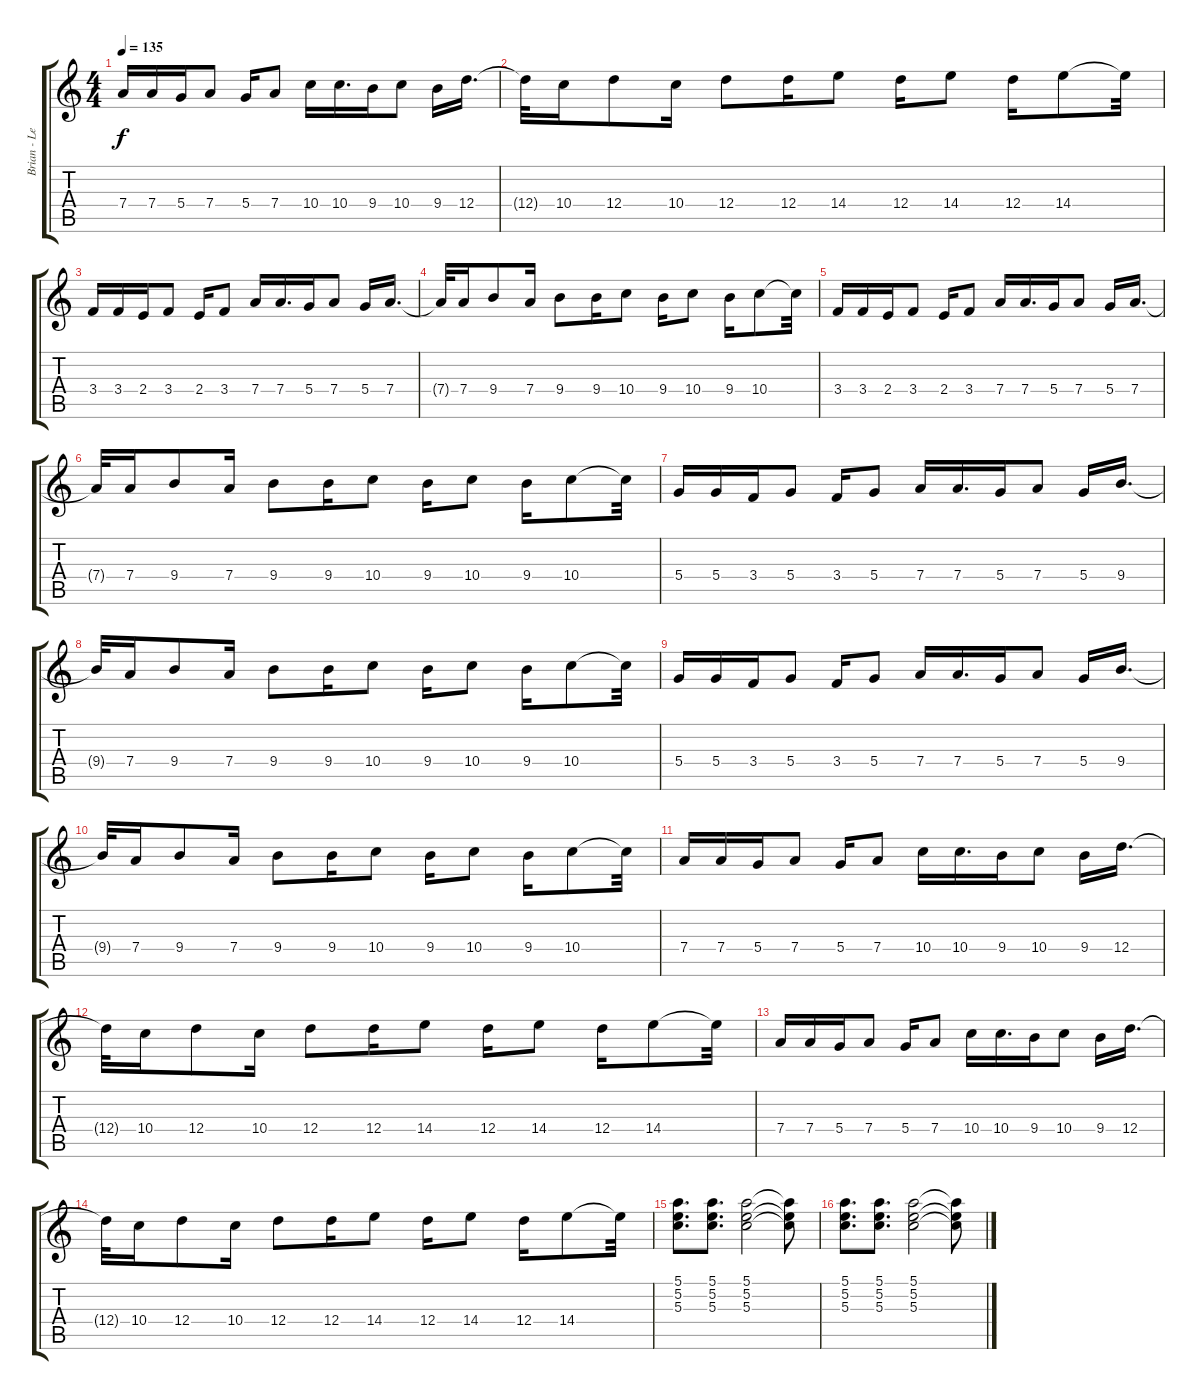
\track ("Brian - Lead Guitar" "Brian - Le") {instrument electricguitarjazz}
\staff {score tabs}
\tuning (E4 B3 G3 D3 A2 D2) {hide}
\ts (4 4)
\tempo 135
\clef g2
\ks c
7.4.16{dy f} 7.4.16 5.4.16 7.4.8 5.4.16 7.4.8 10.4.16 10.4.16{d} 9.4.16 10.4.8 9.4.16 12.4.16{d} |
12.4{t}.32 10.4.16 12.4.8 10.4.16 12.4.8 12.4.16 14.4.8 12.4.16 14.4.8 12.4.16 14.4.8 14.4{t}.32 |
3.4.16 3.4.16 2.4.16 3.4.8 2.4.16 3.4.8 7.4.16 7.4.16{d} 5.4.16 7.4.8 5.4.16 7.4.16{d} |
7.4{t}.32 7.4.16 9.4.8 7.4.16 9.4.8 9.4.16 10.4.8 9.4.16 10.4.8 9.4.16 10.4.8 10.4{t}.32 |
3.4.16 3.4.16 2.4.16 3.4.8 2.4.16 3.4.8 7.4.16 7.4.16{d} 5.4.16 7.4.8 5.4.16 7.4.16{d} |
7.4{t}.32 7.4.16 9.4.8 7.4.16 9.4.8 9.4.16 10.4.8 9.4.16 10.4.8 9.4.16 10.4.8 10.4{t}.32 |
5.4.16 5.4.16 3.4.16 5.4.8 3.4.16 5.4.8 7.4.16 7.4.16{d} 5.4.16 7.4.8 5.4.16 9.4.16{d} |
9.4{t}.32 7.4.16 9.4.8 7.4.16 9.4.8 9.4.16 10.4.8 9.4.16 10.4.8 9.4.16 10.4.8 10.4{t}.32 |
5.4.16 5.4.16 3.4.16 5.4.8 3.4.16 5.4.8 7.4.16 7.4.16{d} 5.4.16 7.4.8 5.4.16 9.4.16{d} |
9.4{t}.32 7.4.16 9.4.8 7.4.16 9.4.8 9.4.16 10.4.8 9.4.16 10.4.8 9.4.16 10.4.8 10.4{t}.32 |
7.4.16 7.4.16 5.4.16 7.4.8 5.4.16 7.4.8 10.4.16 10.4.16{d} 9.4.16 10.4.8 9.4.16 12.4.16{d} |
12.4{t}.32 10.4.16 12.4.8 10.4.16 12.4.8 12.4.16 14.4.8 12.4.16 14.4.8 12.4.16 14.4.8 14.4{t}.32 |
7.4.16 7.4.16 5.4.16 7.4.8 5.4.16 7.4.8 10.4.16 10.4.16{d} 9.4.16 10.4.8 9.4.16 12.4.16{d} |
12.4{t}.32 10.4.16 12.4.8 10.4.16 12.4.8 12.4.16 14.4.8 12.4.16 14.4.8 12.4.16 14.4.8 14.4{t}.32 |
(5.1 5.2 5.3).8{d} (5.1 5.2 5.3).8{d} (5.1 5.2 5.3).2 (5.1{t} 5.2{t} 5.3{t}).8 |
(5.1 5.2 5.3).8{d} (5.1 5.2 5.3).8{d} (5.1 5.2 5.3).2 (5.1{t} 5.2{t} 5.3{t}).8
